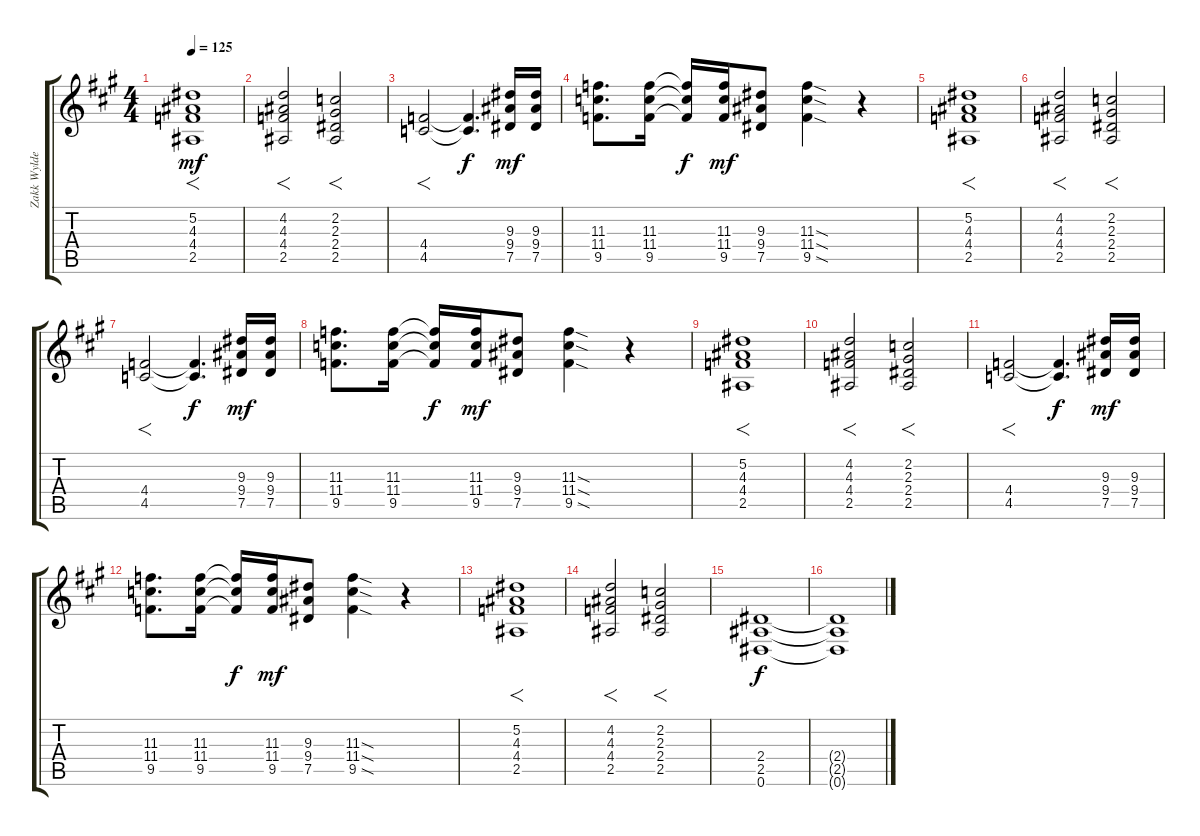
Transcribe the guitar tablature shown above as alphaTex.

\track ("Zakk Wylde - Rhytm Guitar II" "Zakk Wylde") {instrument overdrivenguitar}
\staff {score tabs}
\tuning (Eb4 Bb3 Gb3 Db3 Ab2 Eb2) {hide}
\ts (4 4)
\tempo 125
\clef g2
\ks a
(5.2 4.3 4.4 2.5).1{f dy mf} |
(4.2 4.3 4.4 2.5).2{f} (2.2 2.3 2.4 2.5).2{f} |
(4.4 4.5).2{f} (4.4{t} 4.5{t}).4{d dy f} (9.3 9.4 7.5).16{dy mf} (9.3 9.4 7.5).16 |
(11.3 11.4 9.5).8{d} (11.3 11.4 9.5).16 (11.3{t} 11.4{t} 9.5{t}).16{dy f} (11.3 11.4 9.5).16{dy mf} (9.3 9.4 7.5).8 (11.3{sod} 11.4{sod} 9.5{sod}).4 r.4 |
(5.2 4.3 4.4 2.5).1{f} |
(4.2 4.3 4.4 2.5).2{f} (2.2 2.3 2.4 2.5).2{f} |
(4.4 4.5).2{f} (4.4{t} 4.5{t}).4{d dy f} (9.3 9.4 7.5).16{dy mf} (9.3 9.4 7.5).16 |
(11.3 11.4 9.5).8{d} (11.3 11.4 9.5).16 (11.3{t} 11.4{t} 9.5{t}).16{dy f} (11.3 11.4 9.5).16{dy mf} (9.3 9.4 7.5).8 (11.3{sod} 11.4{sod} 9.5{sod}).4 r.4 |
(5.2 4.3 4.4 2.5).1{f} |
(4.2 4.3 4.4 2.5).2{f} (2.2 2.3 2.4 2.5).2{f} |
(4.4 4.5).2{f} (4.4{t} 4.5{t}).4{d dy f} (9.3 9.4 7.5).16{dy mf} (9.3 9.4 7.5).16 |
(11.3 11.4 9.5).8{d} (11.3 11.4 9.5).16 (11.3{t} 11.4{t} 9.5{t}).16{dy f} (11.3 11.4 9.5).16{dy mf} (9.3 9.4 7.5).8 (11.3{sod} 11.4{sod} 9.5{sod}).4 r.4 |
(5.2 4.3 4.4 2.5).1{f} |
(4.2 4.3 4.4 2.5).2{f} (2.2 2.3 2.4 2.5).2{f} |
(2.4 2.5 0.6).1{dy f} |
(2.4{t} 2.5{t} 0.6{t}).1
